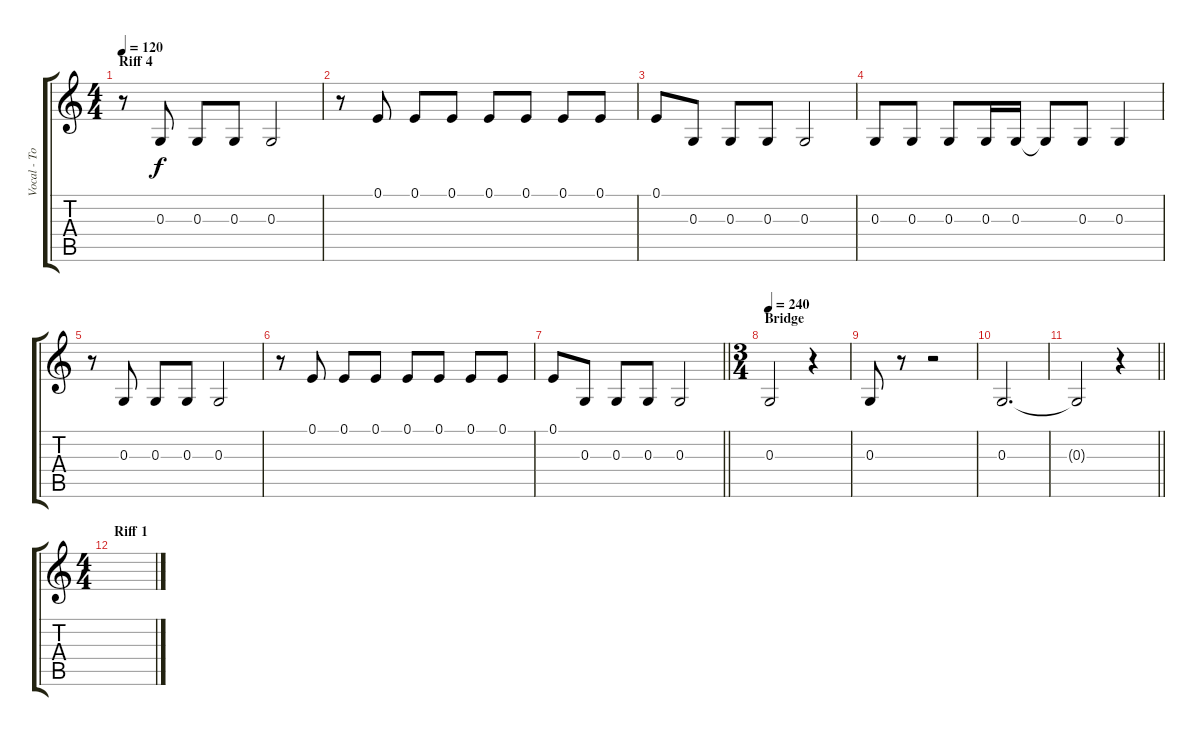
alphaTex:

\track ("Vocal - Tony Martinez" "Vocal - To") {instrument gunshot}
\staff {score tabs}
\tuning (E4 B3 G3 D3 A2 E2) {hide}
\ts (4 4)
\section ("" "Riff 4")
\tempo 120
\clef g2
\ks c
r.8{dy f} 0.3.8 0.3.8 0.3.8 0.3.2 |
r.8 0.1.8 0.1.8 0.1.8 0.1.8 0.1.8 0.1.8 0.1.8 |
0.1.8 0.3.8 0.3.8 0.3.8 0.3.2 |
0.3.8 0.3.8 0.3.8 0.3.16 0.3.16 0.3{t}.8 0.3.8 0.3.4 |
r.8 0.3.8 0.3.8 0.3.8 0.3.2 |
r.8 0.1.8 0.1.8 0.1.8 0.1.8 0.1.8 0.1.8 0.1.8 |
\barLineRight lightlight
0.1.8 0.3.8 0.3.8 0.3.8 0.3.2 |
\ts (3 4)
\section ("" "Bridge")
\tempo 240
0.3.2 r.4 |
0.3.8 r.8 r.2 |
0.3.2{d} |
\barLineRight lightlight
0.3{t}.2 r.4 |
\ts (4 4)
\section ("" "Riff 1")
